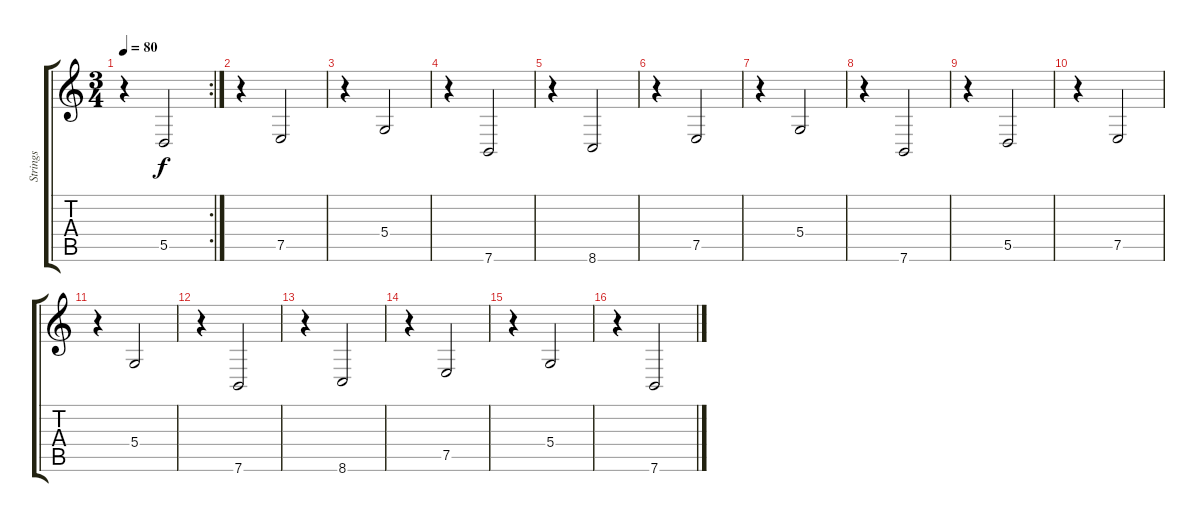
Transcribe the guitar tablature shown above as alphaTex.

\track ("Strings" "Strings") {instrument stringensemble2}
\staff {score tabs}
\tuning (E4 B3 G3 D3 A2 E2) {hide}
\rc 2
\ts (3 4)
\tempo 80
\clef g2
\ks c
r.4{dy f} 5.5.2 |
r.4 7.5.2 |
r.4 5.4.2 |
r.4 7.6.2 |
r.4 8.6.2 |
r.4 7.5.2 |
r.4 5.4.2 |
r.4 7.6.2 |
r.4 5.5.2 |
r.4 7.5.2 |
r.4 5.4.2 |
r.4 7.6.2 |
r.4 8.6.2 |
r.4 7.5.2 |
r.4 5.4.2 |
r.4 7.6.2
